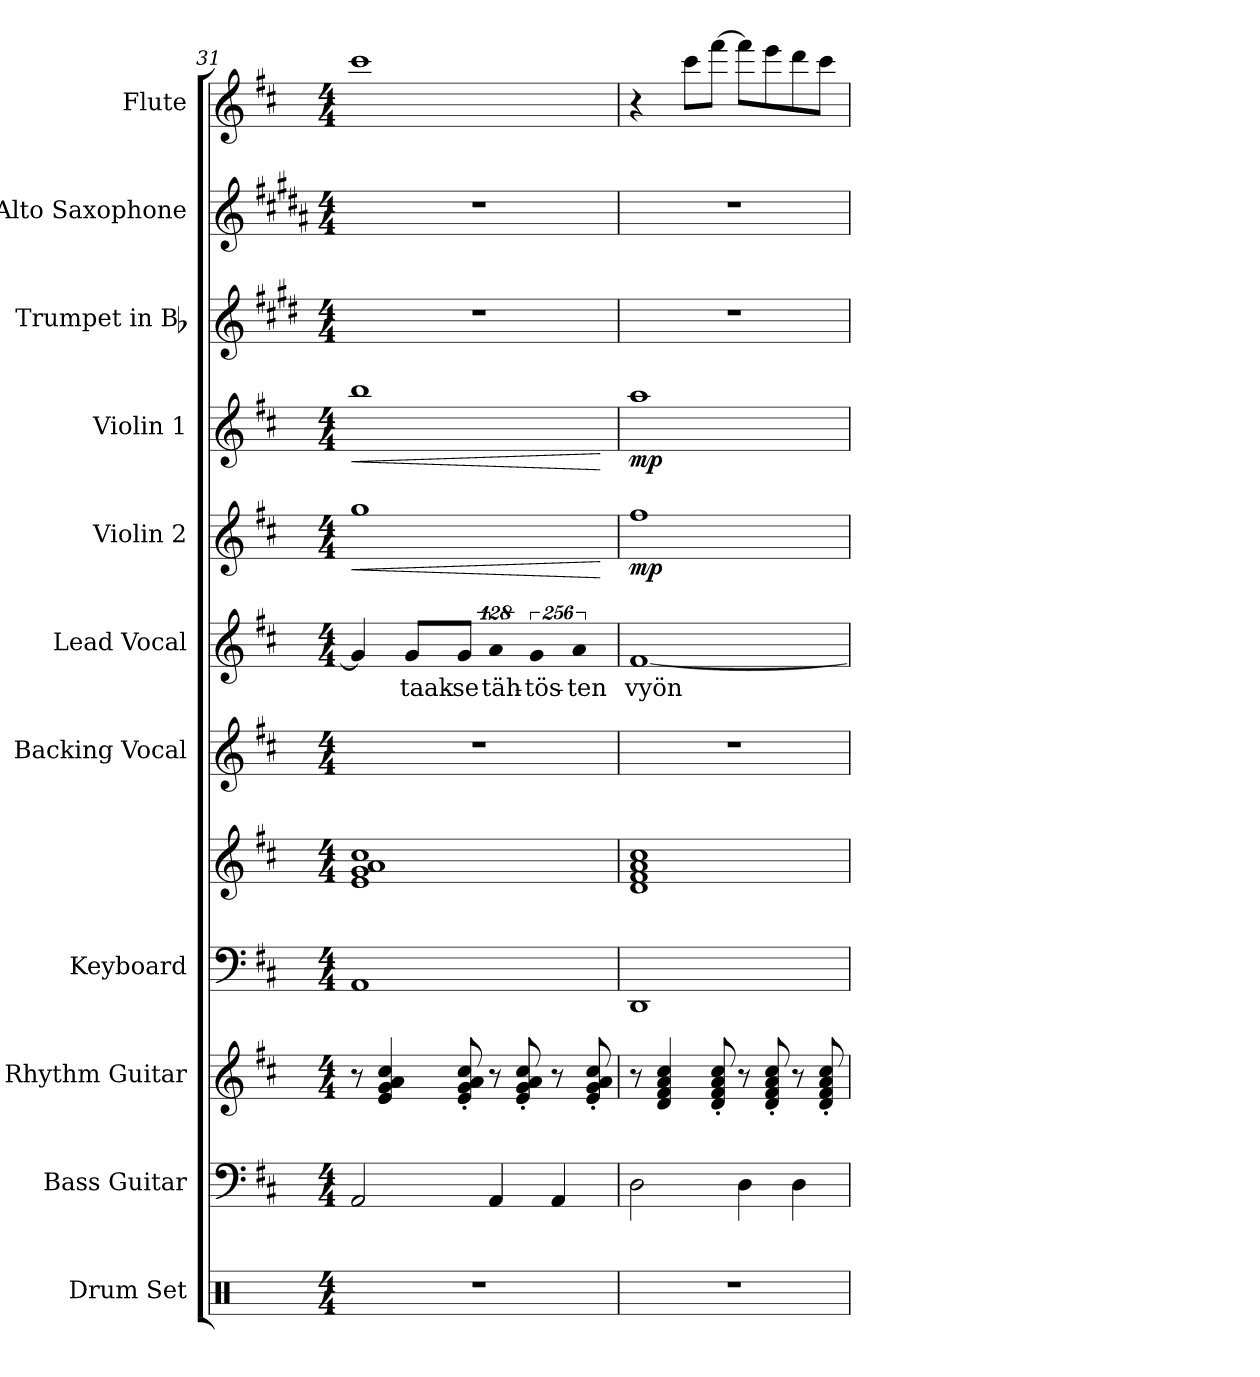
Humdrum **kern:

**kern	**kern	**kern	**kern	**kern	**kern	**kern	**text	**kern	**dynam	**kern	**dynam	**kern	**kern	**kern
*part11	*part10	*part9	*part8	*part8	*part7	*part6	*part6	*part5	*part5	*part4	*part4	*part3	*part2	*part1
*staff12	*staff11	*staff10	*staff9	*staff8	*staff7	*staff6	*staff6	*staff5	*staff5	*staff4	*staff4	*staff3	*staff2	*staff1
*I"Drum Set	*I"Bass Guitar	*I"Rhythm Guitar	*I"Keyboard	*	*I"Backing Vocal	*I"Lead Vocal	*	*I"Violin 2	*	*I"Violin 1	*	*I"Trumpet in Bb	*I"Alto Saxophone	*I"Flute
*I'Dr.	*I'Bass	*I'Rhy.	*I'Kbd.	*	*	*	*	*I'Vln. 2	*	*I'Vln. 1	*	*I'Tpt.	*I'Alto Sax.	*I'Fl.
*clefX	*clefF4	*clefG2	*clefF4	*clefG2	*clefG2	*clefG2	*	*clefG2	*	*clefG2	*	*clefG2	*clefG2	*clefG2
*	*ITrd7c12	*ITrd7c12	*	*	*	*	*	*	*	*	*	*ITrd1c2	*ITrd5c9	*
*k[]	*k[f#c#]	*k[f#c#]	*k[f#c#]	*k[f#c#]	*k[f#c#]	*k[f#c#]	*	*k[f#c#]	*	*k[f#c#]	*	*k[f#c#]	*k[f#c#]	*k[f#c#]
*C:	*b:	*b:	*b:	*b:	*b:	*b:	*	*b:	*	*b:	*	*b:	*b:	*b:
*M4/4	*M4/4	*M4/4	*M4/4	*M4/4	*M4/4	*M4/4	*	*M4/4	*	*M4/4	*	*M4/4	*M4/4	*M4/4
=31	=31	=31	=31	=31	=31	=31	=31	=31	=31	=31	=31	=31	=31	=31
!	!	!	!	!	!	!	!	!	!LO:HP:b	!	!LO:HP:b	!	!	!
1r	2AAAi/	8r	1AAi	1ei 1gi 1ai 1cc#i	1r	4gi/]	.	1ggi	<	1bbi	<	1r	1r	1ccc#i
.	.	4Ei/ 4Gi 4Ai 4c#i	.	.	.	.	.	.	.	.	.	.	.	.
!	!	!	!	!	!	!	!LO:LY:b:color=#000000	!	!	!	!	!	!	!
.	.	.	.	.	.	8gi/L	taak-	.	.	.	.	.	.	.
!	!	!	!	!	!	!	!LO:LY:b:color=#000000	!	!	!	!	!	!	!
.	.	8Ei/' 8Gi' 8Ai' 8c#i'	.	.	.	8gi/J	-se	.	.	.	.	.	.	.
!	!	!	!	!	!	!LO:N:vis=4	!	!	!	!	!	!	!	!
!	!	!	!	!	!	!	!LO:LY:b:color=#000000	!	!	!	!	!	!	!
.	4AAAi/	8r	.	.	.	512%85ai/	täh-	.	.	.	.	.	.	.
.	.	8Ei/' 8Gi' 8Ai' 8c#i'	.	.	.	.	.	.	.	.	.	.	.	.
!	!	!	!	!	!	!LO:N:vis=4	!	!	!	!	!	!	!	!
!	!	!	!	!	!	!	!LO:LY:b:color=#000000	!	!	!	!	!	!	!
.	.	.	.	.	.	1024%171gi/	-tös-	.	.	.	.	.	.	.
.	4AAAi/	8r	.	.	.	.	.	.	.	.	.	.	.	.
!	!	!	!	!	!	!LO:N:vis=4	!	!	!	!	!	!	!	!
!	!	!	!	!	!	!	!LO:LY:b:color=#000000	!	!	!	!	!	!	!
.	.	.	.	.	.	1024%171ai/	-ten	.	.	.	.	.	.	.
.	.	8Ei/' 8Gi' 8Ai' 8c#i'	.	.	.	.	.	.	.	.	.	.	.	.
.	.	.	.	.	.	.	.	.	[	.	[	.	.	.
!!LO:PB:g=z
=32	=32	=32	=32	=32	=32	=32	=32	=32	=32	=32	=32	=32	=32	=32
!	!	!	!	!	!	!	!LO:LY:b:color=#000000	!	!	!	!	!	!	!
1r	2DDi\	8r	1DDi	1di 1f#i 1ai 1cc#i	1r	[<1f#i	vyön	1ff#i	mp	1aai	mp	1r	1r	4r
.	.	4Di/ 4F#i 4Ai 4c#i	.	.	.	.	.	.	.	.	.	.	.	.
.	.	.	.	.	.	.	.	.	.	.	.	.	.	8ccc#i\L
.	.	8Di/' 8F#i' 8Ai' 8c#i'	.	.	.	.	.	.	.	.	.	.	.	[>8fff#i\J
.	4DDi\	8r	.	.	.	.	.	.	.	.	.	.	.	8fff#i\L]
.	.	8Di/' 8F#i' 8Ai' 8c#i'	.	.	.	.	.	.	.	.	.	.	.	8eeei\
.	4DDi\	8r	.	.	.	.	.	.	.	.	.	.	.	8dddi\
.	.	8Di/' 8F#i' 8Ai' 8c#i'	.	.	.	.	.	.	.	.	.	.	.	8ccc#i\J
=	=	=	=	=	=	=	=	=	=	=	=	=	=	=
*-	*-	*-	*-	*-	*-	*-	*-	*-	*-	*-	*-	*-	*-	*-
